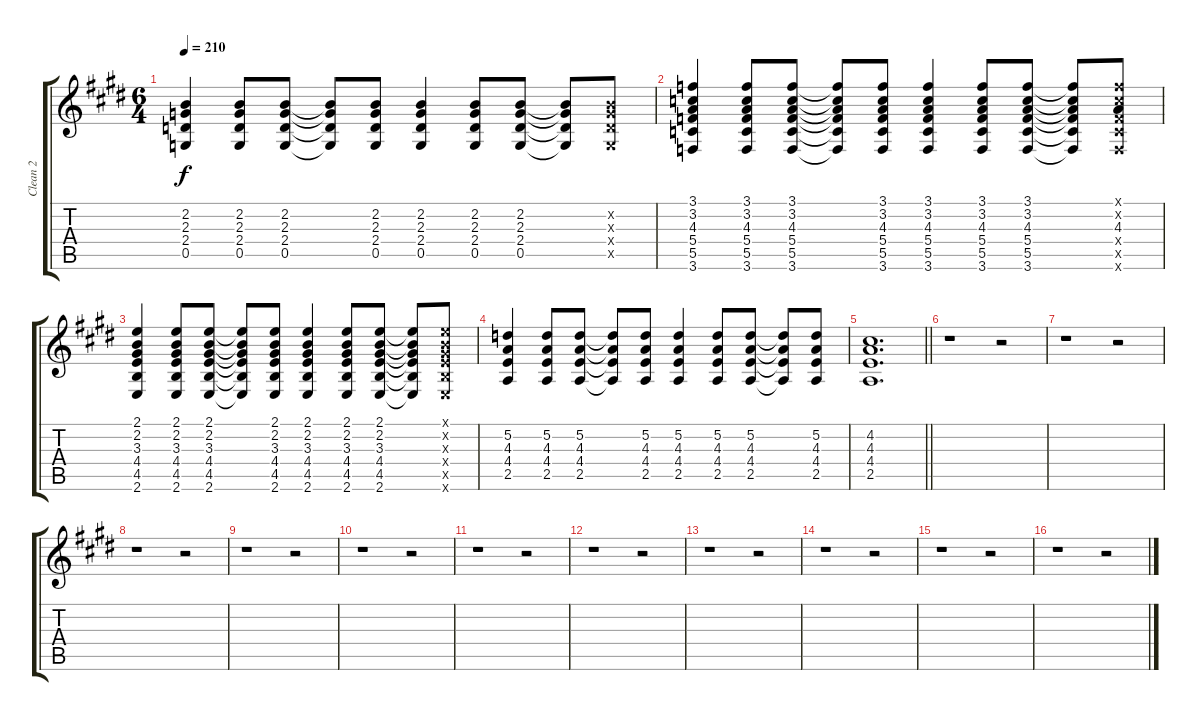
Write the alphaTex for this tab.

\track ("Clean 2" "Clean 2") {instrument electricguitarclean}
\staff {score tabs}
\tuning (D4 A3 F3 C3 G2 D2) {hide}
\ts (6 4)
\tempo 210
\clef g2
\ks c#minor
(2.2 2.3 2.4 0.5).4{dy f} (2.2 2.3 2.4 0.5).8 (2.2 2.3 2.4 0.5).8 (2.2{t} 2.3{t} 2.4{t} 0.5{t}).8 (2.2 2.3 2.4 0.5).8 (2.2 2.3 2.4 0.5).4 (2.2 2.3 2.4 0.5).8 (2.2 2.3 2.4 0.5).8 (2.2{t} 2.3{t} 2.4{t} 0.5{t}).8 (2.2{x} 2.3{x} 2.4{x} 0.5{x}).8 |
\ks e
(3.1 3.2 4.3 5.4 5.5 3.6).4 (3.1 3.2 4.3 5.4 5.5 3.6).8 (3.1 3.2 4.3 5.4 5.5 3.6).8 (3.1{t} 3.2{t} 4.3{t} 5.4{t} 5.5{t} 3.6{t}).8 (3.1 3.2 4.3 5.4 5.5 3.6).8 (3.1 3.2 4.3 5.4 5.5 3.6).4 (3.1 3.2 4.3 5.4 5.5 3.6).8 (3.1 3.2 4.3 5.4 5.5 3.6).8 (3.1{t} 3.2{t} 4.3{t} 5.4{t} 5.5{t} 3.6{t}).8 (3.1{x} 3.2{x} 4.3 5.4{x} 5.5{x} 3.6{x}).8 |
\ks c#minor
(2.1 2.2 3.3 4.4 4.5 2.6).4 (2.1 2.2 3.3 4.4 4.5 2.6).8 (2.1 2.2 3.3 4.4 4.5 2.6).8 (2.1{t} 2.2{t} 3.3{t} 4.4{t} 4.5{t} 2.6{t}).8 (2.1 2.2 3.3 4.4 4.5 2.6).8 (2.1 2.2 3.3 4.4 4.5 2.6).4 (2.1 2.2 3.3 4.4 4.5 2.6).8 (2.1 2.2 3.3 4.4 4.5 2.6).8 (2.1{t} 2.2{t} 3.3{t} 4.4{t} 4.5{t} 2.6{t}).8 (2.1{x} 2.2{x} 3.3{x} 4.4{x} 4.5{x} 2.6{x}).8 |
(5.2 4.3 4.4 2.5).4 (5.2 4.3 4.4 2.5).8 (5.2 4.3 4.4 2.5).8 (5.2{t} 4.3{t} 4.4{t} 2.5{t}).8 (5.2 4.3 4.4 2.5).8 (5.2 4.3 4.4 2.5).4 (5.2 4.3 4.4 2.5).8 (5.2 4.3 4.4 2.5).8 (5.2{t} 4.3{t} 4.4{t} 2.5{t}).8 (5.2 4.3 4.4 2.5).8 |
\barLineRight lightlight
(4.2 4.3 4.4 2.5).1{d} |
\section ("" " ")
r.1 r.2 |
r.1 r.2 |
r.1 r.2 |
r.1 r.2 |
r.1 r.2 |
r.1 r.2 |
r.1 r.2 |
r.1 r.2 |
r.1 r.2 |
r.1 r.2 |
r.1 r.2
